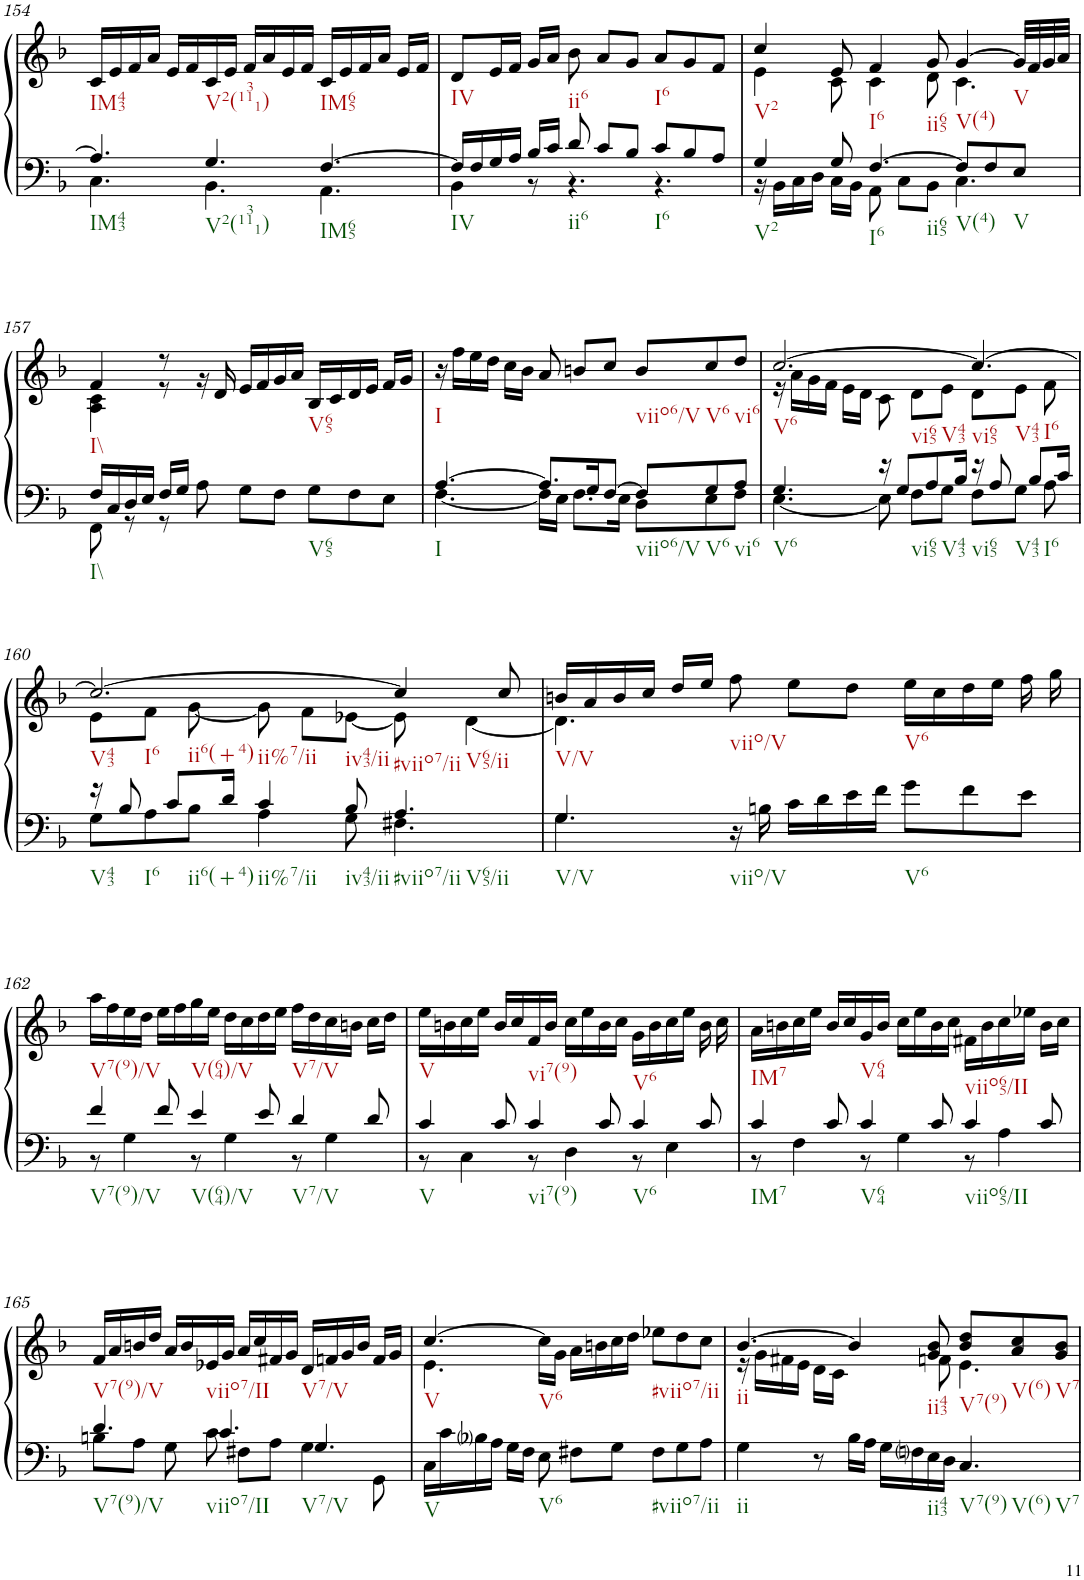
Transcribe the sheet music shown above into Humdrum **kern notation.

**kern	**kern
*part1	*part1
*staff2	*staff1
*I"Midi_2	*
!!LO:PB:g=z
*clefF4	*clefG2
*k[b-]	*k[b-]
*F:	*F:
*M9/8	*M9/8
=154	=154
*^	*^
4.A/]	4.C\	16c/LL	1ryy
.	.	16e/	.
.	.	16f/	.
.	.	16a/JJ	.
.	.	16e/LL	.
.	.	16f/	.
4.G/	4.BB-\	16c/	.
.	.	16e/JJ	.
.	.	16f/LL	.
.	.	16a/	.
.	.	16e/	.
.	.	16f/JJ	.
[4.F/	4.AA\	16c/LL	.
.	.	16e/	.
.	.	16f/	.
.	.	16a/JJ	.
.	.	16e/LL	8ryy
.	.	16f/JJ	.
=155	=155	=155	=155
16F/LL]	4BB-\	8d/L	1ryy
16F/	.	.	.
16G/	.	16e/L	.
16A/JJ	.	16f/JJ	.
16B-/LL	8r	16g/LL	.
16c/JJ	.	16a/JJ	.
8d/	4.r	8b-\	.
8c/L	.	8a/L	.
8B-/J	.	8g/J	.
8c/L	4.r	8a/L	.
8B-/	.	8g/	.
8A/J	.	8f/J	8ryy
=156	=156	=156	=156
4G/	16r	4cc/	4e\
.	16BB-\LL	.	.
.	16C\	.	.
.	16D\JJ	.	.
8G/	16C\LL	8e/	8c\
.	16BB-\JJ	.	.
[4.F/	8AA\	4f/	4c\
.	8C\L	.	.
.	8BB-\J	8g/	8d\
8F/L]	4.C\	[4g/	4.c\
8F/	.	.	.
8E/J	.	32g/LLL]	.
.	.	32f/	.
.	.	32g/	.
.	.	32a/JJJ	.
!!LO:LB:g=z	!!
=157	=157	=157	=157
16F/LL	8FF\	4f/	4A\ 4c\
16C/	.	.	.
16D/	8r	.	.
16E/JJ	.	.	.
16F/LL	8r	8r	8r
16G/JJ	.	.	.
8A\	2.ryy	4.ryy	16r
.	.	.	16d/
8G\L	.	.	16e/LL
.	.	.	16f/
8F\J	.	.	16g/
.	.	.	16a/JJ
8G\L	.	4.ryy	16B-/LL
.	.	.	16c/
8F\	.	.	16d/
.	.	.	16e/JJ
8E\J	.	.	16f/LL
.	.	.	16g/JJ
=158	=158	=158	=158
[4.A/	[4.F\	16r	1ryy
.	.	16ff\LL	.
.	.	16ee\	.
.	.	16dd\JJ	.
.	.	16cc\LL	.
.	.	16b-\JJ	.
8.A/L]	16F\LL]	8a/	.
.	16E\JJ	.	.
.	8.F\L	8bn/L	.
16G/K	.	.	.
[8F/J	.	8cc/J	.
.	16E\Jk	.	.
8F/L]	8D\L	8b/L	.
8G/	8E\	8cc/	.
8A/J	8F\J	8dd/J	8ryy
=159	=159	=159	=159
4.G/	[4.E\	[2.cc/	16r
.	.	.	16a\LL
.	.	.	16g\
.	.	.	16f\JJ
.	.	.	16e\LL
.	.	.	16d\JJ
16r	8E\]	.	8c\
8G/L	.	.	.
.	8F\L	.	8d\L
8A/	.	.	.
.	8G\J	.	8e\J
16B-/Jk	.	.	.
16r	8F\L	4.cc/_	8d\L
8A/	.	.	.
.	8G\J	.	8e\J
8B-/L	.	.	.
.	8A\	.	8f\
16c/Jk	.	.	.
!!LO:LB:g=z	!!
=160	=160	=160	=160
16r	8G\L	2.cc/_	8e\L
8B-/	.	.	.
.	8A\	.	8f\J
8c/L	.	.	.
.	8B-\J	.	[8g\
16d/Jk	.	.	.
4c/	4A\	.	8g\]
.	.	.	8f\L
8B-/	8G\	.	[8e-X\J
4.A/	4.F#X\	4cc/]	8e-\]
.	.	.	[4d\
.	.	8cc/	.
=161	=161	=161	=161
4.G/	4.G\	16bn/LL	4.d\]
.	.	16a/	.
.	.	16b/	.
.	.	16cc/JJ	.
.	.	16dd/LL	.
.	.	16ee/JJ	.
16r	2.ryy	8ff\	2.ryy
16Bn\	.	.	.
16c\LL	.	8ee\L	.
16d\	.	.	.
16e\	.	8dd\J	.
16f\JJ	.	.	.
8g\L	.	16ee\LL	.
.	.	16cc\	.
8f\	.	16dd\	.
.	.	16ee\JJ	.
8e\J	.	16ff\	.
.	.	16gg\	.
!!LO:LB:g=z	!!
=162	=162	=162	=162
4f/	8r	16aa\LL	1ryy
.	.	16ff\	.
.	4G\	16ee\	.
.	.	16dd\JJ	.
8f/	.	16ee\LL	.
.	.	16ff\	.
4e/	8r	16gg\	.
.	.	16ee\JJ	.
.	4G\	16dd\LL	.
.	.	16cc\	.
8e/	.	16dd\	.
.	.	16ee\JJ	.
4d/	8r	16ff\LL	.
.	.	16dd\	.
.	4G\	16cc\	.
.	.	16bn\JJ	.
8d/	.	16cc\LL	8ryy
.	.	16dd\JJ	.
*	*	*v	*v
=163	=163	=163
4c/	8r	16ee\LL
.	.	16bn\
.	4C\	16cc\
.	.	16ee\JJ
8c/	.	16b/LL
.	.	16cc/
4c/	8r	16f/
.	.	16b/JJ
.	4D\	16cc\LL
.	.	16ee\
8c/	.	16b\
.	.	16cc\JJ
4c/	8r	16g\LL
.	.	16b\
.	4E\	16cc\
.	.	16ee\JJ
8c/	.	16b\
.	.	16cc\
=164	=164	=164
4c/	8r	16a\LL
.	.	16bn\
.	4F\	16cc\
.	.	16ee\JJ
8c/	.	16b/LL
.	.	16cc/
4c/	8r	16g/
.	.	16b/JJ
.	4G\	16cc\LL
.	.	16ee\
8c/	.	16b\
.	.	16cc\JJ
4c/	8r	16f#X\LL
.	.	16b\
.	4A\	16cc\
.	.	16ee-X\JJ
8c/	.	16b\LL
.	.	16cc\JJ
!!LO:LB:g=z
=165	=165	=165
*	*	*^
4.d/	8Bn\L	16f/LL	1ryy
.	.	16a/	.
.	8A\J	16bn/	.
.	.	16dd/JJ	.
.	8G\	16a/LL	.
.	.	16b/	.
4.c/	8c\	16e-X/	.
.	.	16g/JJ	.
.	8F#X\L	16a/LL	.
.	.	16cc/	.
.	8A\J	16f#X/	.
.	.	16g/JJ	.
4.G/	4G\	16d/LL	.
.	.	16fn/	.
.	.	16g/	.
.	.	16b/JJ	.
.	8GG\	16f/LL	8ryy
.	.	16g/JJ	.
=166	=166	=166	=166
1ryy	16C\LL	[4.cc/	4.e\
.	16c\	.	.
.	16B-i\	.	.
.	16A\JJ	.	.
.	16G\LL	.	.
.	16F\JJ	.	.
.	8E\	16cc\LL]	2.ryy
.	.	16g\JJ	.
.	8F#X\L	16a\LL	.
.	.	16bn\	.
.	8G\J	16cc\	.
.	.	16dd\JJ	.
.	8F#\L	8ee-X\L	.
.	8G\	8dd\	.
8ryy	8A\J	8cc\J	.
*v	*v	*	*
=167	=167	=167
4G\	[4.b-/	16r
.	.	16g\LL
.	.	16f#X\
.	.	16e\JJ
8r	.	16d\LL
.	.	16c\JJ
16B-\LL	4b-/]	4ryy
16A\JJ	.	.
16G\LL	.	.
16Fni\	.	.
16E\	8g/ 8b-/	8fn\
16D\JJ	.	.
4.C/	8b-/ 8dd/L	4.e\
.	8a/ 8cc/	.
.	8g/ 8b-/J	.
*	*v	*v
=	=
*-	*-
